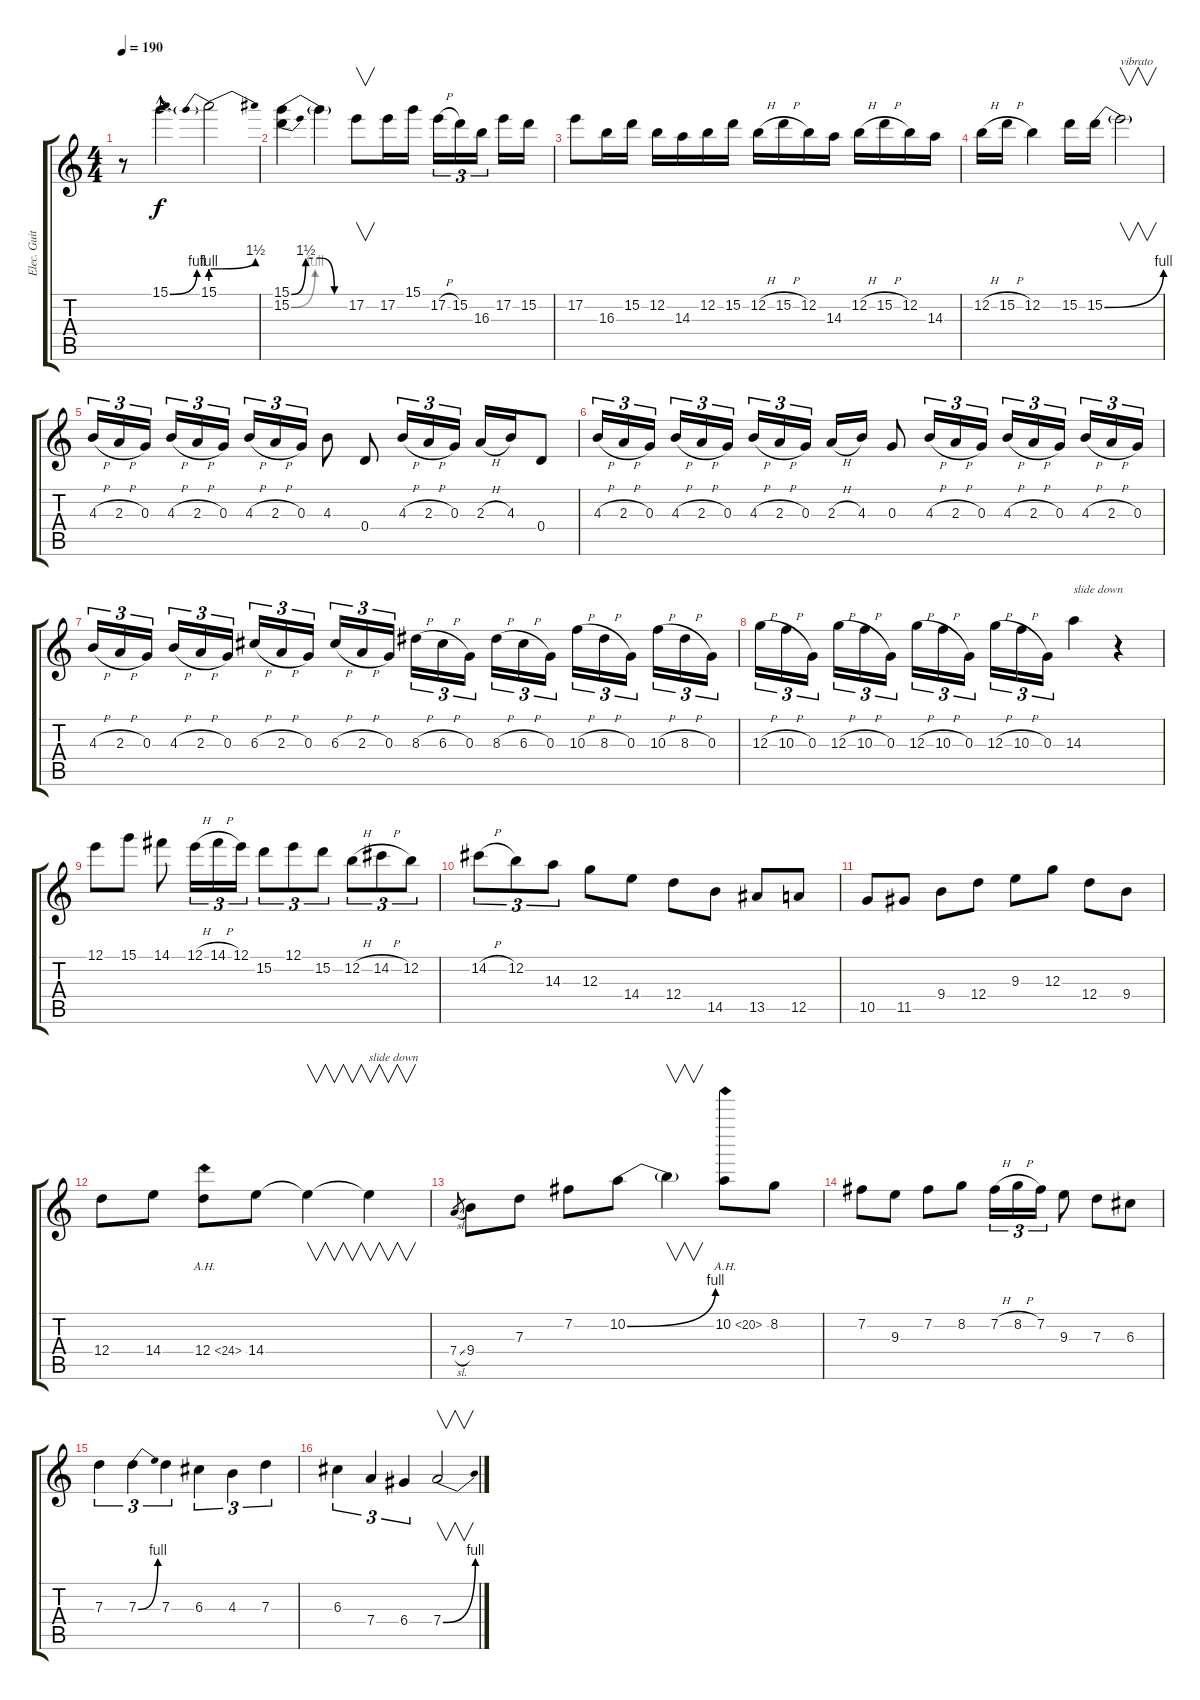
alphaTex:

\track ("Elec. Guitar 2" "Elec. Guit") {instrument distortionguitar}
\staff {score tabs}
\tuning (E4 B3 G3 D3 A2 E2) {hide}
\ts (4 4)
\tempo 190
\clef g2
\ks c
r.8{dy f} 15.1{be (bend 0 0 60 4) hac}.4{d} 15.1{be (prebendbend 0 4 60 6)}.2 |
(15.1{be (custom 0 0 15 6 30 6 45 0 60 0)} 15.2{be (bend 0 0 60 4)}).4 15.1{t}.4 17.2.8{v} 17.2.16 15.1.16 17.2{h}.16{tu (3 2)} 15.2.16{tu (3 2)} 16.3.16{tu (3 2)} 17.2.16 15.2.16 |
17.2.8 16.3.16 15.2.16 12.2.16 14.3.16 12.2.16 15.2.16 12.2{h}.16 15.2{h}.16 12.2.16 14.3.16 12.2{h}.16 15.2{h}.16 12.2.16 14.3.16 |
12.2{h}.16 15.2{h}.16 12.2.4 15.2.16 15.2{be (bend 0 0 60 4)}.16 15.2{t}.2{v txt "vibrato"} |
4.3{h}.16{tu (3 2)} 2.3{h}.16{tu (3 2)} 0.3.16{tu (3 2)} 4.3{h}.16{tu (3 2)} 2.3{h}.16{tu (3 2)} 0.3.16{tu (3 2)} 4.3{h}.16{tu (3 2)} 2.3{h}.16{tu (3 2)} 0.3.16{tu (3 2)} 4.3.8 0.4.8 4.3{h}.16{tu (3 2)} 2.3{h}.16{tu (3 2)} 0.3.16{tu (3 2)} 2.3{h}.16 4.3.16 0.4.8 |
4.3{h}.16{tu (3 2)} 2.3{h}.16{tu (3 2)} 0.3.16{tu (3 2)} 4.3{h}.16{tu (3 2)} 2.3{h}.16{tu (3 2)} 0.3.16{tu (3 2)} 4.3{h}.16{tu (3 2)} 2.3{h}.16{tu (3 2)} 0.3.16{tu (3 2)} 2.3{h}.16 4.3.16 0.3.8 4.3{h}.16{tu (3 2)} 2.3{h}.16{tu (3 2)} 0.3.16{tu (3 2)} 4.3{h}.16{tu (3 2)} 2.3{h}.16{tu (3 2)} 0.3.16{tu (3 2)} 4.3{h}.16{tu (3 2)} 2.3{h}.16{tu (3 2)} 0.3.16{tu (3 2)} |
4.3{h}.16{tu (3 2)} 2.3{h}.16{tu (3 2)} 0.3.16{tu (3 2)} 4.3{h}.16{tu (3 2)} 2.3{h}.16{tu (3 2)} 0.3.16{tu (3 2)} 6.3{h}.16{tu (3 2)} 2.3{h}.16{tu (3 2)} 0.3.16{tu (3 2)} 6.3{h}.16{tu (3 2)} 2.3{h}.16{tu (3 2)} 0.3.16{tu (3 2)} 8.3{h}.16{tu (3 2)} 6.3{h}.16{tu (3 2)} 0.3.16{tu (3 2)} 8.3{h}.16{tu (3 2)} 6.3{h}.16{tu (3 2)} 0.3.16{tu (3 2)} 10.3{h}.16{tu (3 2)} 8.3{h}.16{tu (3 2)} 0.3.16{tu (3 2)} 10.3{h}.16{tu (3 2)} 8.3{h}.16{tu (3 2)} 0.3.16{tu (3 2)} |
12.3{h}.16{tu (3 2)} 10.3{h}.16{tu (3 2)} 0.3.16{tu (3 2)} 12.3{h}.16{tu (3 2)} 10.3{h}.16{tu (3 2)} 0.3.16{tu (3 2)} 12.3{h}.16{tu (3 2)} 10.3{h}.16{tu (3 2)} 0.3.16{tu (3 2)} 12.3{h}.16{tu (3 2)} 10.3{h}.16{tu (3 2)} 0.3.16{tu (3 2)} 14.3.4{txt "slide down"} r.4 |
12.1.8 15.1.8 14.1.8 12.1{h}.16{tu (3 2)} 14.1{h}.16{tu (3 2)} 12.1.16{tu (3 2)} 15.2.8{tu (3 2)} 12.1.8{tu (3 2)} 15.2.8{tu (3 2)} 12.2{h}.8{tu (3 2)} 14.2{h}.8{tu (3 2)} 12.2.8{tu (3 2)} |
14.2{h}.8{tu (3 2)} 12.2.8{tu (3 2)} 14.3.8{tu (3 2)} 12.3.8 14.4.8 12.4.8 14.5.8 13.5.8 12.5.8 |
10.5.8 11.5.8 9.4.8 12.4.8 9.3.8 12.3.8 12.4.8 9.4.8 |
12.4.8 14.4.8 12.4{ah 12}.8 14.4.8 14.4{t}.4{v} 14.4{t}.4{v txt "slide down"} |
7.4{sl}.8{gr} 9.4.8 7.3.8 7.2.8 10.2{be (bend 0 0 60 4)}.8 10.2{t}.4{v} 10.2{ah 10}.8 8.2.8 |
7.2.8 9.3.8 7.2.8 8.2.8 7.2{h}.16{tu (3 2)} 8.2{h}.16{tu (3 2)} 7.2.16{tu (3 2)} 9.3.8 7.3.8 6.3.8 |
7.3.4{tu (3 2)} 7.3{be (bend 0 0 60 4)}.4{tu (3 2)} 7.3.4{tu (3 2)} 6.3.4{tu (3 2)} 4.3.4{tu (3 2)} 7.3.4{tu (3 2)} |
6.3.4{tu (3 2)} 7.4.4{tu (3 2)} 6.4.4{tu (3 2)} 7.4{be (bend 0 0 60 4)}.2{v}
